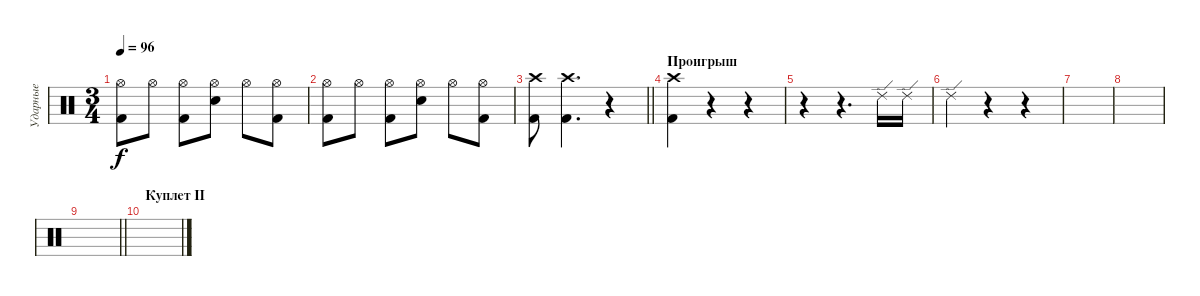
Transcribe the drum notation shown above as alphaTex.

\track ("Ударные" "Ударные") {instrument percussion}
\staff {score}
\articulation defaults
\ts (3 4)
\tempo 96
\clef neutral
\ks c
("Kick (hit) 2" "Hi-Hat (open)").8{dy f} "Hi-Hat (open)".8 ("Kick (hit) 2" "Hi-Hat (open)").8 ("Hi-Hat (open)" "Snare (hit) 2").8 "Hi-Hat (open)".8 ("Kick (hit) 2" "Hi-Hat (open)").8 |
("Kick (hit) 2" "Hi-Hat (open)").8 "Hi-Hat (open)".8 ("Kick (hit) 2" "Hi-Hat (open)").8 ("Hi-Hat (open)" "Snare (hit) 2").8 "Hi-Hat (open)".8 ("Kick (hit) 2" "Hi-Hat (open)").8 |
\barLineRight lightlight
("Kick (hit) 2" "Crash high (hit)").8 ("Kick (hit) 2" "Crash high (hit)").4{d} r.4 |
\section ("" "Проигрыш")
("Kick (hit) 2" "Crash high (hit)").4 r.4 r.4 |
r.4 r.4{d} "Ride (edge) 2".16 "Ride (edge) 2".16 |
"Ride (edge) 2".4 r.4 r.4 |
|
|
\barLineRight lightlight
|
\section ("" "Куплет II")
